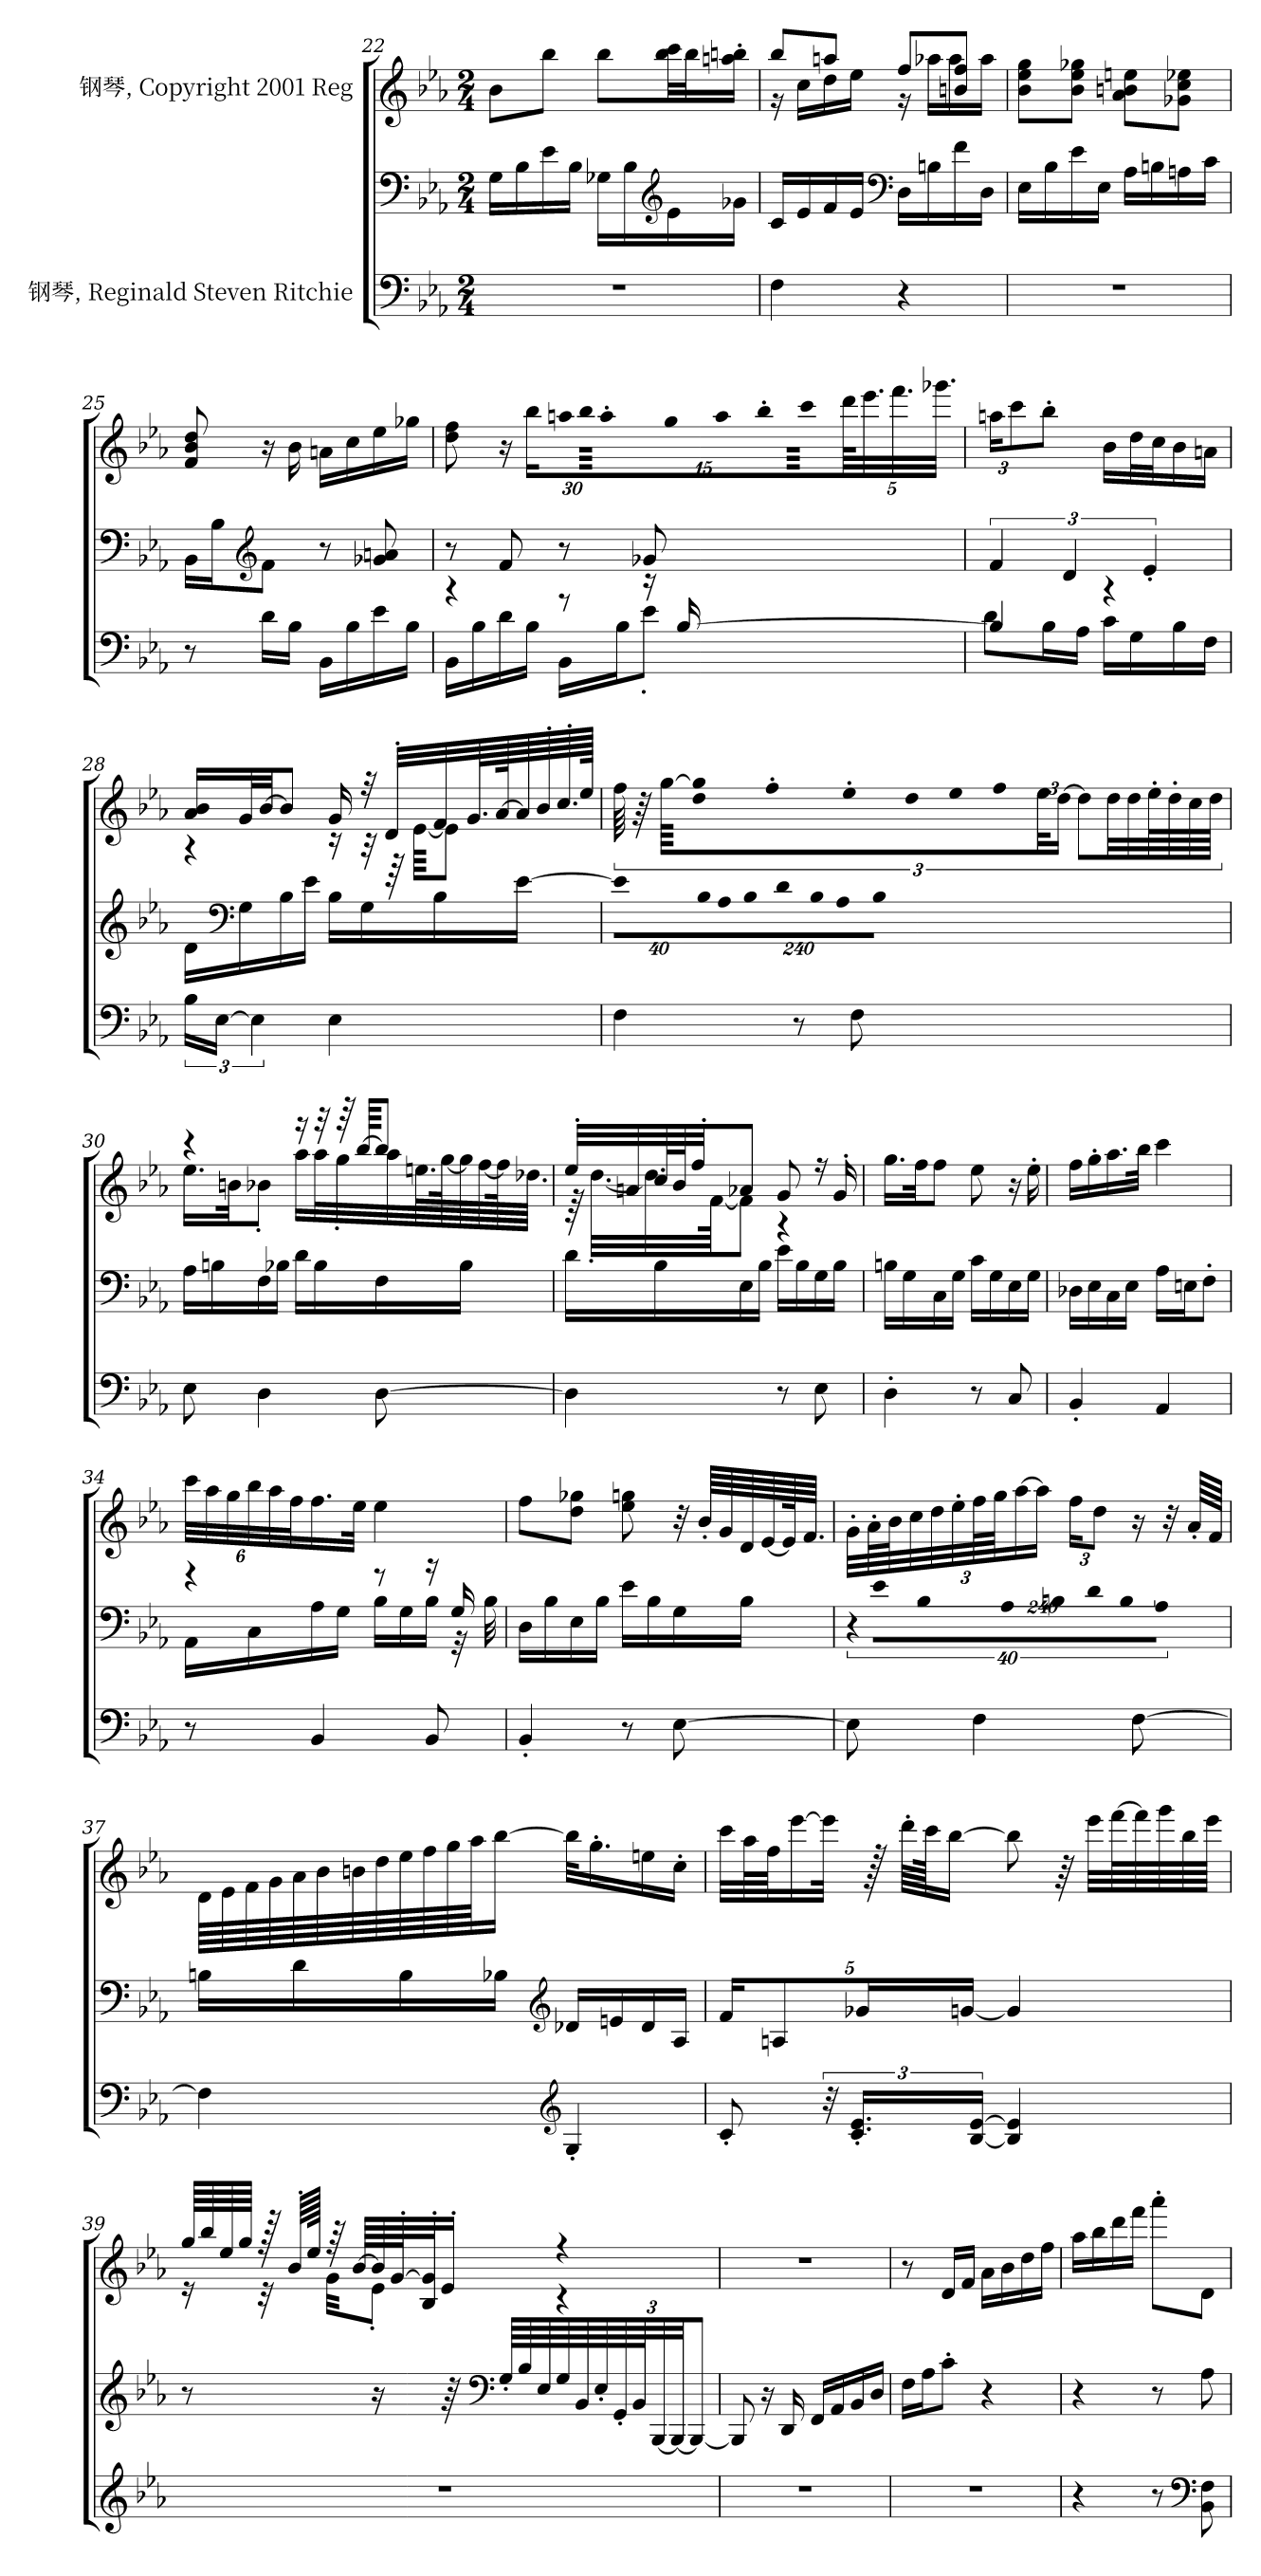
**kern	**kern	**kern
*part2	*part2	*part1
*staff3	*staff2	*staff1
*I"钢琴, Reginald Steven Ritchie	*	*I"钢琴, Copyright 2001 Reg
*clefF4	*clefF4	*clefG2
*k[b-e-a-]	*k[b-e-a-]	*k[b-e-a-]
*M2/4	*M2/4	*M2/4
=22	=22	=22
2r	16G\LL	8b-\L
.	16B-\	.
.	16e-\	8bb-\J
.	16B-\JJ	.
.	16G-X\LL	8bb-\L
.	16B-\	.
*	*clefG2	*
.	16e-\	32bb-\ 32ccc\LL
.	.	32bb-\J
.	16g-X\JJ	16aan\' 16bbn\'JJ
!!LO:LB:g=z
=23	=23	=23
*	*	*^
4F\	16c/LL	8bb-/L	16r
.	16e-/	.	16cc\LL
.	16f/	8aan/J	16dd\
.	16e-/JJ	.	16ee-\JJ
*	*clefF4	*	*
4r	16D\LL	8ff/L	16r
.	16Bn\	.	16aa-X\LL
.	16f\	8bn/ 8ff/J	16aa-\
.	16D\JJ	.	16aa-\JJ
*	*	*v	*v
=24	=24	=24
2r	16E-\LL	8b-\ 8ee-\ 8gg\L
.	16B-\	.
.	16e-\	8b-\ 8ee-\ 8gg-X\J
.	16E-\JJ	.
.	16A-\LL	8a-\ 8bn\ 8een\L
.	16Bn\	.
.	16An\	8g-X\ 8cc\ 8ee-X\J
.	16c\JJ	.
=25	=25	=25
8r	16BB-\LL	8f/ 8b-/ 8dd/
.	16B-\J	.
*	*clefG2	*
16d\LL	8f\J	16r
16B-\JJ	.	16b-\
16BB-\LL	8r	16an\LL
16B-\	.	16cc\
16e-\	8g-X/ 8an/	16ee-\
16B-\JJ	.	16gg-X\JJ
!!LO:PB:g=z
=26	=26	=26
*^	*	*
4r	16BB-\LL	8r	8dd\ 8ff\
.	16B-\	.	.
.	16d\	8f/	16r
.	16B-\JJ	.	16bb-\LL
*	*	*	*Xbrackettup
!	!	!	!LO:N:vis=256%9
8r	16BB-\LL	8r	960%17aan\LL
!	!	!	!LO:N:vis=256%9
.	.	.	960%17bb-\
.	.	.	1920ryy
!	!	!	!LO:N:vis=256%9
.	.	.	960%17aa'\
!	!	!	!LO:N:vis=256%9
.	.	.	960%17gg\
.	16B-\J	.	.
!	!	!	!LO:N:vis=256%9
.	.	.	960%17aa\
!	!	!	!LO:N:vis=256%9
.	.	.	960%17bb-'\
.	.	.	1920ryy
!	!	!	!LO:N:vis=256%9
.	.	.	960%17ccc\
16r	8e-'\J	8g-X/	80ddd\J
.	.	.	40.eee-\
.	.	.	40.fff\
[16B-/	.	.	.
.	.	.	40.ggg-X\JJJ
=27	=27	=27	=27
4B-/]	8d\L	6f/	24aan\KL
.	.	.	12ccc\
.	16B-\L	.	8bb-'\J
.	.	6d/	.
.	16A-\JJ	.	.
4r	16c\LL	.	16b-\LL
.	16G\	.	32dd\L
.	.	6e-'/	.
.	.	.	32cc\J
.	16B-\	.	16b-\
.	16F\JJ	.	16an\JJ
*v	*v	*	*
!!LO:LB:g=z
=28	=28	=28
*	*	*^
24B-\LL	16d\LL	16a-/ 16b-/LL	4r
[24E-\JJ	.	.	.
*	*clefF4	*	*
.	16G\	32g/L	.
6E-\]	.	.	.
.	.	[32b-/JJ	.
.	16B-\	8b-/J]	.
.	16e-\JJ	.	.
4E-\	16B-\LL	16g/	16r
.	16G\	32r	32r
.	.	32d'/LLL	64r
.	.	.	[64e-\KKKL
.	16B-\	32f/	8e-\J]
.	.	64.g/L	.
.	.	[128a-/K	.
.	[16e-\JJ	64a-/]	.
.	.	64b-'/	.
.	.	64.cc'/	.
.	.	128ee-/JJJJk	.
*	*	*v	*v
=29	=29	=29
*	*Xbrackettup	*
!	!LO:N:vis=32	!
*	*	*brackettup
4F\	640%23e-\LLL]	96ff\
.	.	96r
.	.	[96gg\KLLL
.	.	32dd\ 32gg\]
!	!LO:N:vis=32	!
.	640%23B-\J	.
.	.	64ff'\L
!	!LO:N:vis=16	!
.	1920%137A-\	.
.	.	64ee-'\J
.	.	32dd\
.	.	32ee-\
!	!LO:N:vis=16	!
.	1920%137B-\	.
.	.	32ff\
*	*	*Xbrackettup
.	.	48ee-\J
.	.	[24dd\JJ
!	!LO:N:vis=16	!
.	1920%137d\	.
8r	.	8dd\L]
!	!LO:N:vis=16	!
.	1920%137B-\	.
!	!LO:N:vis=16	!
.	1920%137A-\	.
8F\	.	32dd\LL
.	.	32dd\
!	!LO:N:vis=16	!
.	1920%137B-\JJ	.
.	.	64ee-'\L
.	.	64dd'\
.	.	64cc\
.	.	64dd\JJJJ
!!LO:LB:g=z
=30	=30	=30
*	*	*^
8E-\	16A-\LL	4r	16.ee-\LL
.	16Bn\	.	.
.	.	.	32bn\JK
4D\	16F\	.	8b-X'\J
.	16B-X\JJ	.	.
.	16d\LL	16r	16aa-\LL
.	16B-\	32r	32aa-\L
.	.	64r	32gg'\
.	.	[64bb-/KKKL	.
[8D\	16F\	8bb-/J]	32aa-\
.	.	.	64.een\L
.	.	.	[128gg\K
.	16B-\JJ	.	64gg\]
.	.	.	[64ff\
.	.	.	128ff\K]
.	.	.	64.dd-X\JJJJ
=31	=31	=31	=31
4D\]	16d\LL	32ee-'/LLL	64r
.	.	.	[32.dd'\LLL
.	.	32an/	.
.	16B-\	64cc/L	32.dd\]
.	.	64b-/J	.
.	.	32ff'/JJ	.
.	.	.	[64f\JJK
.	16E-\	8a-X/J	8f\J]
.	16B-\JJ	.	.
8r	16e-\LL	8g/	4r
.	16B-\	.	.
8E-\	16G\	16r	.
.	16B-\JJ	16g'/	.
*	*	*v	*v
!!LO:LB:g=z
=32	=32	=32
4D'\	16Bn\LL	16.gg\LL
.	16G\	.
.	.	32ff\JK
.	16C\	8ff\J
.	16G\JJ	.
8r	16c\LL	8ee-\
.	16G\	.
8C/	16E-\	16r
.	16G\JJ	16ee-'\
=33	=33	=33
4BB-'/	16D-X\LL	16ff\LL
.	16E-\	16gg'\
.	16C\	16.aa-\
.	16E-\JJ	.
.	.	32bb-\JJk
4AA-/	16A-\LL	4ccc\
.	16En\J	.
.	8F'\J	.
=34	=34	=34
*	*^	*
8r	4r	16AA-\LL	48ccc\LLL
.	.	.	48aa-\
.	.	.	48gg\
.	.	16C\	48bb-\
.	.	.	48aa-\
.	.	.	48ff\J
4BB-/	.	16A-\	16.ff\
.	.	16G\JJ	.
.	.	.	32ee-\JJk
.	8r	16B-\LL	4ee-\
.	.	16G\	.
8BB-/	16r	16B-\JJ	.
.	16G/	32r	.
.	.	32B-\	.
*	*v	*v	*
!!LO:PB:g=z
=35	=35	=35
4BB-'/	16D\LL	8ff\L
.	16B-\	.
.	16E-\	8dd\ 8gg-X\J
.	16B-\JJ	.
8r	16e-\LL	8ee-\ 8ggn\
.	16B-\	.
[8E-\	16G\	32r
.	.	64b-'/LLLL
.	.	64g/
.	16B-\JJ	64d/
.	.	[64e-/
.	.	128e-/K]
.	.	64.f/JJJJ
=36	=36	=36
*	*brackettup	*
!	!LO:N:vis=32	!
8E-\]	640%23r	32g'\LLL
.	.	64a-'\L
!	!LO:N:vis=32	!
.	640%23e-\KLL	.
.	.	64b-\J
.	.	48cc\
!	!LO:N:vis=16	!
.	1920%137B-\	.
.	.	48dd\
.	.	48ee-'\
4F\	.	96ff\L
.	.	96gg\JJ
!	!LO:N:vis=16	!
.	1920%137A-\	.
.	.	[24aa-\
.	.	16aa-\JJ]
!	!LO:N:vis=16	!
.	1920%137Bn\	.
.	.	24ff\KL
!	!LO:N:vis=16	!
.	1920%137d\	.
.	.	12dd\J
!	!LO:N:vis=16	!
.	1920%137B\	.
[8F\	.	16r
!	!LO:N:vis=16	!
.	1920%137A-\JJ	.
.	.	32r
.	.	64a-'/LLLL
.	.	64f/JJJJ
!!LO:LB:g=z
=37	=37	=37
4F\]	16Bn\LL	64d\LLLL
.	.	64e-\
.	.	64f\
.	.	64g\
.	16d\	64a-\
.	.	64b-\
.	.	64bn\
.	.	64dd\
.	16B\	64ee-\
.	.	64ff\
.	.	64gg\
.	.	64aa-\JJ
.	16B-X\JJ	[16bb-\JJ
*clefG2	*clefG2	*
4G'/	16d-X/LL	32bb-\KLL]
.	.	16.gg'\
.	16en/	.
.	16d-/	16een\
.	16A-/JJ	16cc'\JJ
!!LO:LB:g=z
=38	=38	=38
*	*Xbrackettup	*
8c'/	20f/KL	32ccc\LLL
.	.	64aa-\L
.	.	64ff\JJ
.	10An/	.
.	.	[16eee-\
48r	.	32eee-\JJk]
24.c/' 24.e-/'LL	.	.
.	20g-X/L	.
.	.	128r
.	.	64ddd'\LLLL
.	.	128ccc\JJK
.	.	[16bb-\JJ
.	[20gn/JJ	.
[24B-/ [24e-/JJ	.	.
4B-/] 4e-/]	4g/]	8bb-\]
.	.	64r
.	.	32eee-\LLL
.	.	[64fff\L
.	.	64fff\]
.	.	64ggg\
.	.	64bb-\
.	.	64eee-\JJJJ
!!LO:LB:g=z
=39	=39	=39
*	*	*^
2r	8r	64gg/LLLL	16r
.	.	64bb-/	.
.	.	64ee-/	.
.	.	64gg/JJJJ	.
.	.	128r	32r
.	.	64b-'/LLLL	.
.	.	128ee-/JJJJk	.
.	.	64r	32g\KKL
.	.	[64b-/LLLL	.
.	16r	64b-/]	8e-'\J
.	.	[64g'/J	.
.	.	32B-/' 32g/]'J	.
.	64r	16e-'/JJ	.
*	*clefF4	*	*
.	64G'/LLLL	.	.
.	64B-/	.	.
.	64E-/	.	.
.	64G/	4r	4r
.	64BB-/	.	.
.	64E-'/	.	.
.	64GG'/	.	.
.	96BB-/J	.	.
.	[48BBB-/	.	.
.	32BBB-/JJ_	.	.
.	8BBB-/J_	.	.
*	*	*v	*v
=40	=40	=40
2r	8BBB-/]	2r
.	16r	.
.	16DD/	.
.	16FF/LL	.
.	16AA-/	.
.	16BB-/	.
.	16D/JJ	.
!!LO:PB:g=z
=41	=41	=41
2r	16F\LL	8r
.	16A-\J	.
.	8c'\J	16d/LL
.	.	16f/JJ
.	4r	16a-\LL
.	.	16b-\
.	.	16dd\
.	.	16ff\JJ
=42	=42	=42
4r	4r	16aa-\LL
.	.	16bb-\
.	.	16ddd\
.	.	16fff\JJ
8r	8r	8aaa-'\L
*clefF4	*	*
8BB-\ 8F\	8A-\	8d\J
=	=	=
*-	*-	*-
